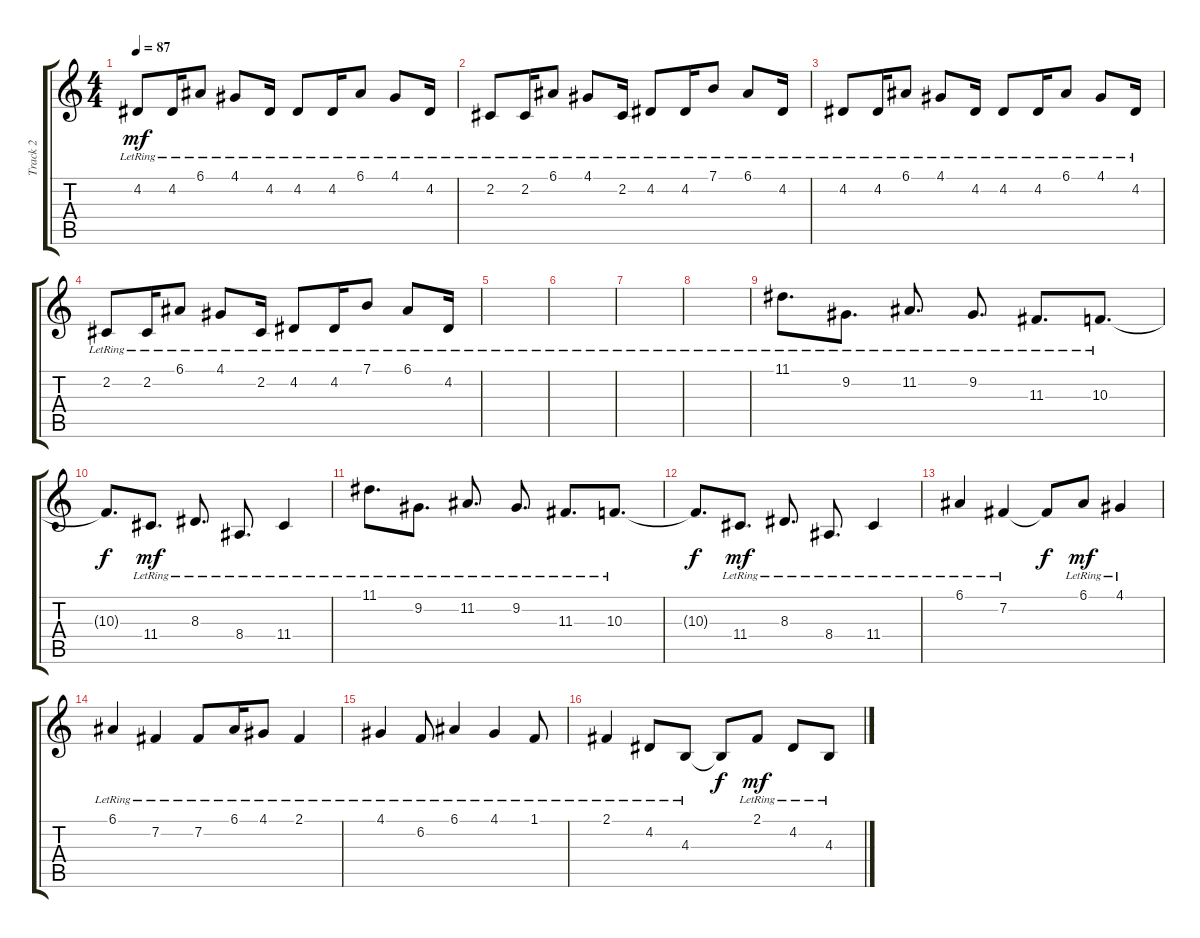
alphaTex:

\track ("Track 2" "Track 2") {instrument acousticgrandpiano}
\staff {score tabs}
\tuning (E4 B3 G3 D3 A2 E2) {hide}
\ts (4 4)
\tempo 87
\clef g2
\ks c
4.2{lr}.8{dy mf} 4.2{lr}.16 6.1{lr}.8 4.1{lr}.8 4.2{lr}.16 4.2{lr}.8 4.2{lr}.16 6.1{lr}.8 4.1{lr}.8 4.2{lr}.16 |
2.2{lr}.8 2.2{lr}.16 6.1{lr}.8 4.1{lr}.8 2.2{lr}.16 4.2{lr}.8 4.2{lr}.16 7.1{lr}.8 6.1{lr}.8 4.2{lr}.16 |
4.2{lr}.8 4.2{lr}.16 6.1{lr}.8 4.1{lr}.8 4.2{lr}.16 4.2{lr}.8 4.2{lr}.16 6.1{lr}.8 4.1{lr}.8 4.2{lr}.16 |
2.2{lr}.8 2.2{lr}.16 6.1{lr}.8 4.1{lr}.8 2.2{lr}.16 4.2{lr}.8 4.2{lr}.16 7.1{lr}.8 6.1{lr}.8 4.2{lr}.16 |
|
|
|
|
11.1{lr}.8{d} 9.2{lr}.8{d} 11.2{lr}.8{d} 9.2{lr}.8{d} 11.3{lr}.8{d} 10.3{lr}.8{d} |
10.3{t}.8{d dy f} 11.4{lr}.8{d dy mf} 8.3{lr}.8{d} 8.4{lr}.8{d} 11.4{lr}.4 |
11.1{lr}.8{d} 9.2{lr}.8{d} 11.2{lr}.8{d} 9.2{lr}.8{d} 11.3{lr}.8{d} 10.3{lr}.8{d} |
10.3{t}.8{d dy f} 11.4{lr}.8{d dy mf} 8.3{lr}.8{d} 8.4{lr}.8{d} 11.4{lr}.4 |
6.1{lr}.4 7.2{lr}.4 7.2{t}.8{dy f} 6.1{lr}.8{dy mf} 4.1{lr}.4 |
6.1{lr}.4 7.2{lr}.4 7.2{lr}.8 6.1{lr}.16 4.1{lr}.8 2.1{lr}.4 |
4.1{lr}.4 6.2{lr}.8 6.1{lr}.4 4.1{lr}.4 1.1{lr}.8 |
2.1{lr}.4 4.2{lr}.8 4.3{lr}.8 4.3{t}.8{dy f} 2.1{lr}.8{dy mf} 4.2{lr}.8 4.3{lr}.8
